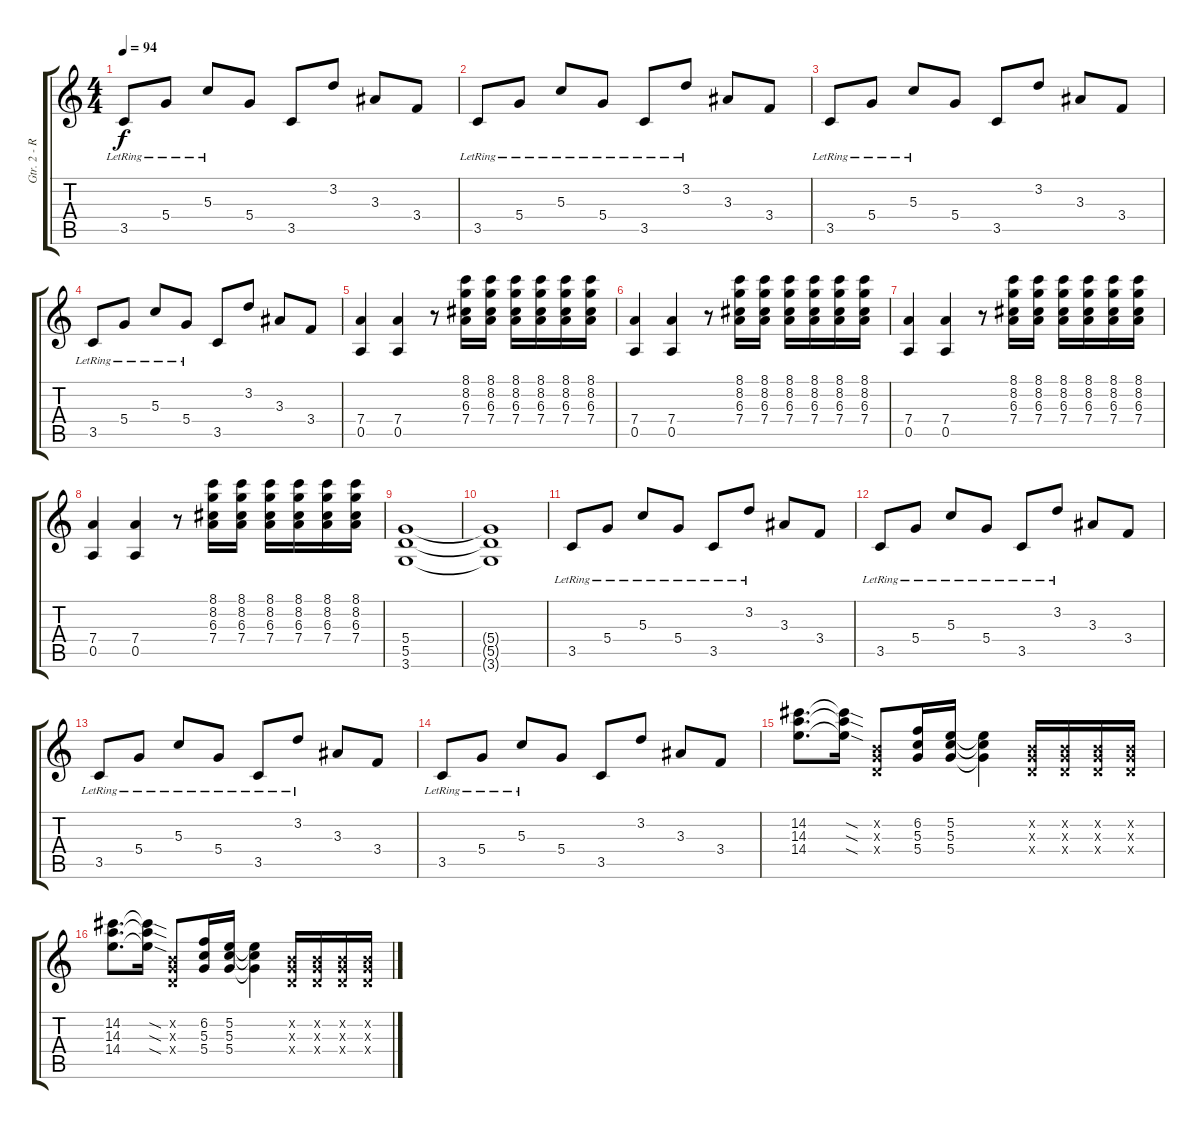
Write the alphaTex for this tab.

\track ("Gtr. 2 - Rythm Left" "Gtr. 2 - R") {instrument overdrivenguitar}
\staff {score tabs}
\tuning (E4 B3 G3 D3 A2 E2) {hide}
\ts (4 4)
\tempo 94
\clef g2
\ks c
3.5{lr}.8{dy f} 5.4{lr}.8 5.3{lr}.8 5.4.8 3.5.8 3.2.8 3.3.8 3.4.8 |
3.5{lr}.8 5.4{lr}.8 5.3{lr}.8 5.4{lr}.8 3.5{lr}.8 3.2{lr}.8 3.3.8 3.4.8 |
3.5{lr}.8 5.4{lr}.8 5.3{lr}.8 5.4.8 3.5.8 3.2.8 3.3.8 3.4.8 |
3.5{lr}.8 5.4{lr}.8 5.3{lr}.8 5.4{lr}.8 3.5.8 3.2.8 3.3.8 3.4.8 |
(7.4 0.5).4 (7.4 0.5).4 r.8 (8.1 8.2 6.3 7.4).16 (8.1 8.2 6.3 7.4).16 (8.1 8.2 6.3 7.4).16 (8.1 8.2 6.3 7.4).16 (8.1 8.2 6.3 7.4).16 (8.1 8.2 6.3 7.4).16 |
(7.4 0.5).4 (7.4 0.5).4 r.8 (8.1 8.2 6.3 7.4).16 (8.1 8.2 6.3 7.4).16 (8.1 8.2 6.3 7.4).16 (8.1 8.2 6.3 7.4).16 (8.1 8.2 6.3 7.4).16 (8.1 8.2 6.3 7.4).16 |
(7.4 0.5).4 (7.4 0.5).4 r.8 (8.1 8.2 6.3 7.4).16 (8.1 8.2 6.3 7.4).16 (8.1 8.2 6.3 7.4).16 (8.1 8.2 6.3 7.4).16 (8.1 8.2 6.3 7.4).16 (8.1 8.2 6.3 7.4).16 |
(7.4 0.5).4 (7.4 0.5).4 r.8 (8.1 8.2 6.3 7.4).16 (8.1 8.2 6.3 7.4).16 (8.1 8.2 6.3 7.4).16 (8.1 8.2 6.3 7.4).16 (8.1 8.2 6.3 7.4).16 (8.1 8.2 6.3 7.4).16 |
(5.4 5.5 3.6).1 |
(5.4{t} 5.5{t} 3.6{t}).1 |
3.5{lr}.8 5.4{lr}.8 5.3{lr}.8 5.4{lr}.8 3.5{lr}.8 3.2{lr}.8 3.3.8 3.4.8 |
3.5{lr}.8 5.4{lr}.8 5.3{lr}.8 5.4{lr}.8 3.5{lr}.8 3.2{lr}.8 3.3.8 3.4.8 |
3.5{lr}.8 5.4{lr}.8 5.3{lr}.8 5.4{lr}.8 3.5{lr}.8 3.2{lr}.8 3.3.8 3.4.8 |
3.5{lr}.8 5.4{lr}.8 5.3{lr}.8 5.4.8 3.5.8 3.2.8 3.3.8 3.4.8 |
(14.2 14.3 14.4).8{d} (14.2{sod t} 14.3{sod t} 14.4{sod t}).16 (0.2{x} 0.3{x} 0.4{x}).8 (6.2 5.3 5.4).16 (5.2 5.3 5.4).16 (5.2{t} 5.3{t} 5.4{t}).4 (0.2{x} 0.3{x} 0.4{x}).16 (0.2{x} 0.3{x} 0.4{x}).16 (0.2{x} 0.3{x} 0.4{x}).16 (0.2{x} 0.3{x} 0.4{x}).16 |
(14.2 14.3 14.4).8{d} (14.2{sod t} 14.3{sod t} 14.4{sod t}).16 (0.2{x} 0.3{x} 0.4{x}).8 (6.2 5.3 5.4).16 (5.2 5.3 5.4).16 (5.2{t} 5.3{t} 5.4{t}).4 (0.2{x} 0.3{x} 0.4{x}).16 (0.2{x} 0.3{x} 0.4{x}).16 (0.2{x} 0.3{x} 0.4{x}).16 (0.2{x} 0.3{x} 0.4{x}).16
